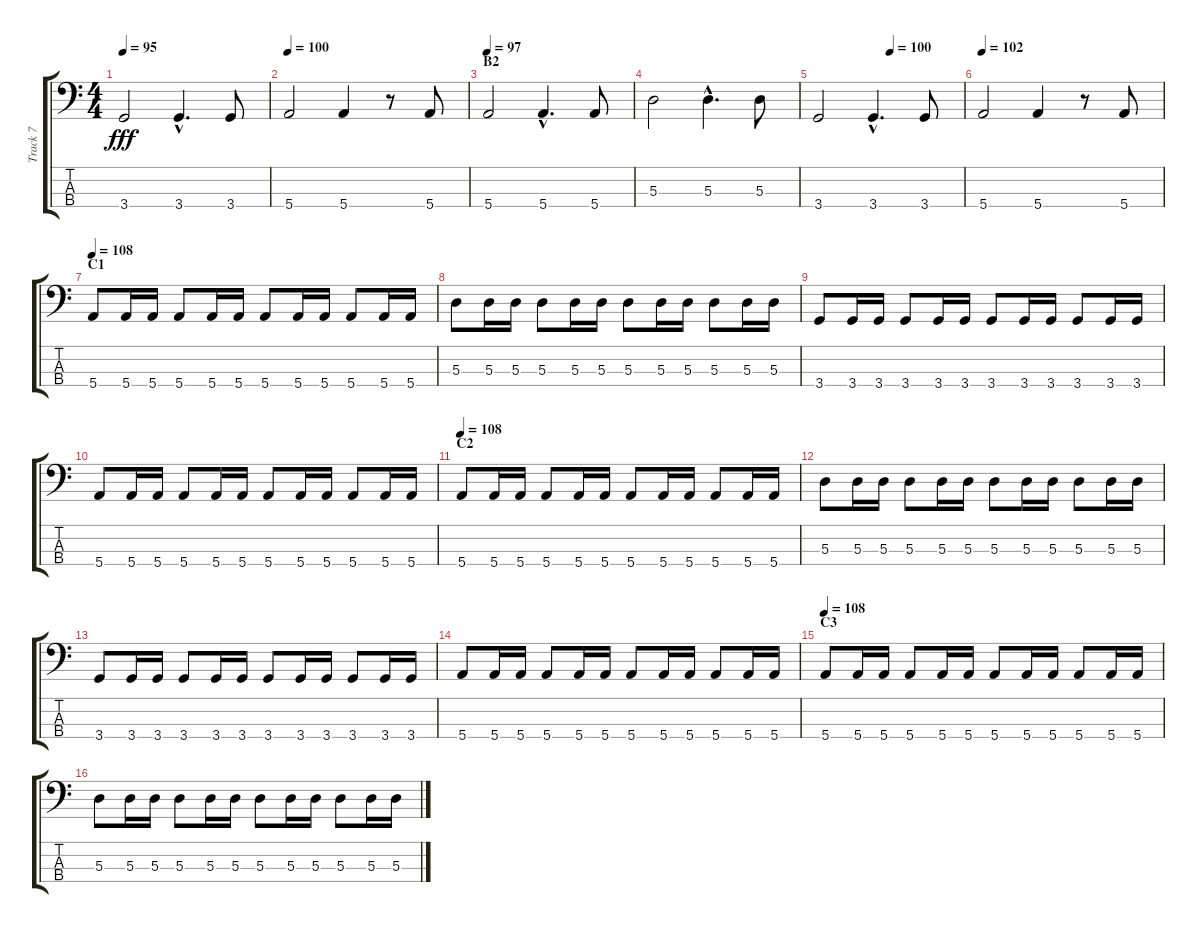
\track ("Track 7" "Track 7") {instrument electricbassfinger}
\staff {score tabs}
\tuning (G2 D2 A1 E1) {hide}
\ts (4 4)
\tempo 95
\clef f4
\ks c
3.4.2{dy fff} 3.4{hac}.4{d} 3.4.8 |
\tempo 100
5.4.2 5.4.4 r.8 5.4.8 |
\section ("" "B2")
\tempo 97
5.4.2 5.4{hac}.4{d} 5.4.8 |
5.3.2 5.3{hac}.4{d} 5.3.8 |
\tempo (100 0.5)
3.4.2 3.4{hac}.4{d} 3.4.8 |
\tempo 102
5.4.2 5.4.4 r.8 5.4.8 |
\section ("" "C1")
\tempo 108
5.4.8 5.4.16 5.4.16 5.4.8 5.4.16 5.4.16 5.4.8 5.4.16 5.4.16 5.4.8 5.4.16 5.4.16 |
5.3.8 5.3.16 5.3.16 5.3.8 5.3.16 5.3.16 5.3.8 5.3.16 5.3.16 5.3.8 5.3.16 5.3.16 |
3.4.8 3.4.16 3.4.16 3.4.8 3.4.16 3.4.16 3.4.8 3.4.16 3.4.16 3.4.8 3.4.16 3.4.16 |
5.4.8 5.4.16 5.4.16 5.4.8 5.4.16 5.4.16 5.4.8 5.4.16 5.4.16 5.4.8 5.4.16 5.4.16 |
\section ("" "C2")
\tempo 108
5.4.8 5.4.16 5.4.16 5.4.8 5.4.16 5.4.16 5.4.8 5.4.16 5.4.16 5.4.8 5.4.16 5.4.16 |
5.3.8 5.3.16 5.3.16 5.3.8 5.3.16 5.3.16 5.3.8 5.3.16 5.3.16 5.3.8 5.3.16 5.3.16 |
3.4.8 3.4.16 3.4.16 3.4.8 3.4.16 3.4.16 3.4.8 3.4.16 3.4.16 3.4.8 3.4.16 3.4.16 |
5.4.8 5.4.16 5.4.16 5.4.8 5.4.16 5.4.16 5.4.8 5.4.16 5.4.16 5.4.8 5.4.16 5.4.16 |
\section ("" "C3")
\tempo 108
5.4.8 5.4.16 5.4.16 5.4.8 5.4.16 5.4.16 5.4.8 5.4.16 5.4.16 5.4.8 5.4.16 5.4.16 |
5.3.8 5.3.16 5.3.16 5.3.8 5.3.16 5.3.16 5.3.8 5.3.16 5.3.16 5.3.8 5.3.16 5.3.16
